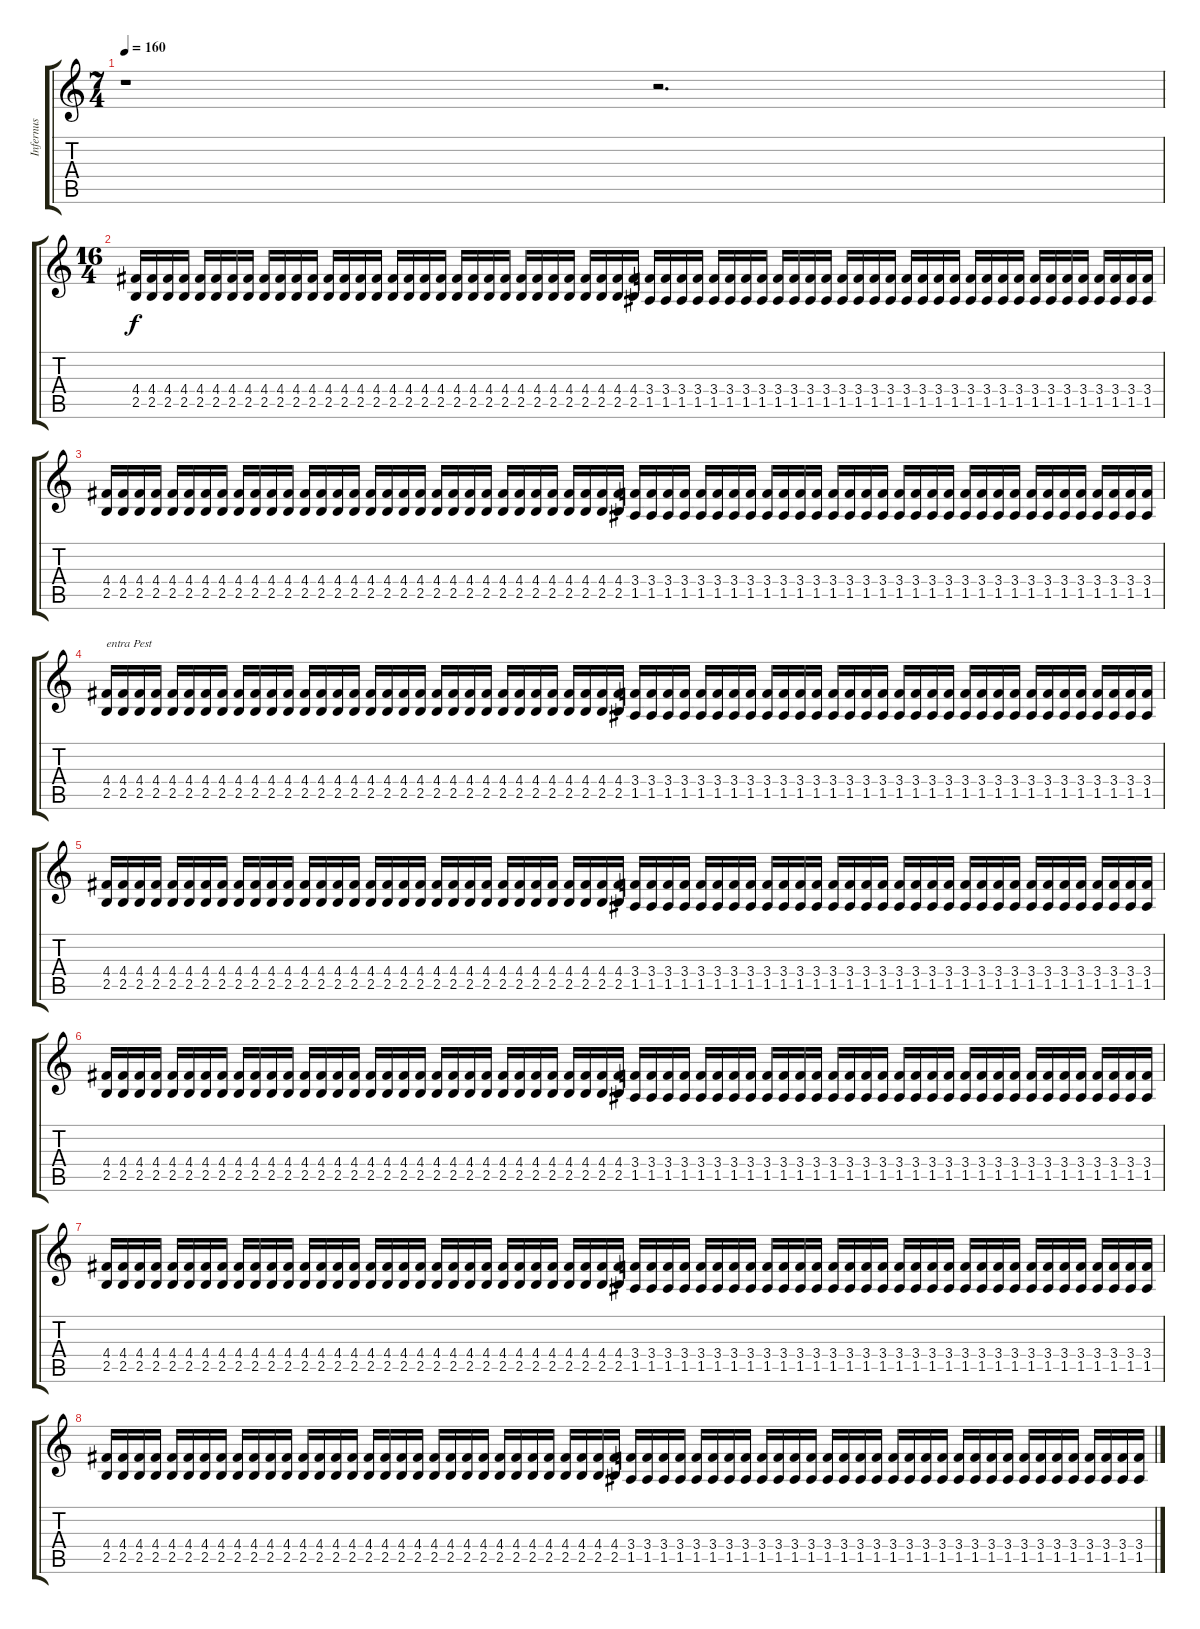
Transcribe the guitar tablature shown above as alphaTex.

\track ("Infernus" "Infernus") {instrument distortionguitar}
\staff {score tabs}
\tuning (E4 B3 G3 D3 A2 E2) {hide}
\ts (7 4)
\tempo 160
\clef g2
\ks c
r.1{dy f instrument distortionguitar} r.2{d} |
\ts (16 4)
(4.4 2.5).16{volume 3} (4.4 2.5).16 (4.4 2.5).16 (4.4 2.5).16 (4.4 2.5).16 (4.4 2.5).16 (4.4 2.5).16 (4.4 2.5).16{volume 4} (4.4 2.5).16 (4.4 2.5).16 (4.4 2.5).16 (4.4 2.5).16 (4.4 2.5).16 (4.4 2.5).16 (4.4 2.5).16 (4.4 2.5).16{volume 5} (4.4 2.5).16 (4.4 2.5).16 (4.4 2.5).16 (4.4 2.5).16 (4.4 2.5).16 (4.4 2.5).16 (4.4 2.5).16 (4.4 2.5).16{volume 6} (4.4 2.5).16 (4.4 2.5).16 (4.4 2.5).16 (4.4 2.5).16 (4.4 2.5).16 (4.4 2.5).16 (4.4 2.5).16 (4.4 2.5).16{volume 7} (3.4 1.5).16 (3.4 1.5).16 (3.4 1.5).16 (3.4 1.5).16 (3.4 1.5).16 (3.4 1.5).16 (3.4 1.5).16 (3.4 1.5).16{volume 8} (3.4 1.5).16 (3.4 1.5).16 (3.4 1.5).16 (3.4 1.5).16 (3.4 1.5).16 (3.4 1.5).16 (3.4 1.5).16 (3.4 1.5).16{volume 9} (3.4 1.5).16 (3.4 1.5).16 (3.4 1.5).16 (3.4 1.5).16 (3.4 1.5).16 (3.4 1.5).16 (3.4 1.5).16 (3.4 1.5).16{volume 10} (3.4 1.5).16 (3.4 1.5).16 (3.4 1.5).16 (3.4 1.5).16 (3.4 1.5).16 (3.4 1.5).16 (3.4 1.5).16 (3.4 1.5).16{volume 11} |
(4.4 2.5).16 (4.4 2.5).16 (4.4 2.5).16 (4.4 2.5).16 (4.4 2.5).16 (4.4 2.5).16 (4.4 2.5).16 (4.4 2.5).16{volume 12} (4.4 2.5).16 (4.4 2.5).16 (4.4 2.5).16 (4.4 2.5).16 (4.4 2.5).16 (4.4 2.5).16 (4.4 2.5).16 (4.4 2.5).16{volume 13} (4.4 2.5).16 (4.4 2.5).16 (4.4 2.5).16 (4.4 2.5).16 (4.4 2.5).16 (4.4 2.5).16 (4.4 2.5).16 (4.4 2.5).16{volume 14} (4.4 2.5).16 (4.4 2.5).16 (4.4 2.5).16 (4.4 2.5).16 (4.4 2.5).16 (4.4 2.5).16 (4.4 2.5).16 (4.4 2.5).16{volume 15} (3.4 1.5).16 (3.4 1.5).16 (3.4 1.5).16 (3.4 1.5).16 (3.4 1.5).16 (3.4 1.5).16 (3.4 1.5).16 (3.4 1.5).16 (3.4 1.5).16{volume 16} (3.4 1.5).16 (3.4 1.5).16 (3.4 1.5).16 (3.4 1.5).16 (3.4 1.5).16 (3.4 1.5).16 (3.4 1.5).16 (3.4 1.5).16 (3.4 1.5).16 (3.4 1.5).16 (3.4 1.5).16 (3.4 1.5).16 (3.4 1.5).16 (3.4 1.5).16 (3.4 1.5).16 (3.4 1.5).16 (3.4 1.5).16 (3.4 1.5).16 (3.4 1.5).16 (3.4 1.5).16 (3.4 1.5).16 (3.4 1.5).16 (3.4 1.5).16 |
(4.4 2.5).16{txt "entra Pest"} (4.4 2.5).16 (4.4 2.5).16 (4.4 2.5).16 (4.4 2.5).16 (4.4 2.5).16 (4.4 2.5).16 (4.4 2.5).16 (4.4 2.5).16 (4.4 2.5).16 (4.4 2.5).16 (4.4 2.5).16 (4.4 2.5).16 (4.4 2.5).16 (4.4 2.5).16 (4.4 2.5).16 (4.4 2.5).16 (4.4 2.5).16 (4.4 2.5).16 (4.4 2.5).16 (4.4 2.5).16 (4.4 2.5).16 (4.4 2.5).16 (4.4 2.5).16 (4.4 2.5).16 (4.4 2.5).16 (4.4 2.5).16 (4.4 2.5).16 (4.4 2.5).16 (4.4 2.5).16 (4.4 2.5).16 (4.4 2.5).16 (3.4 1.5).16 (3.4 1.5).16 (3.4 1.5).16 (3.4 1.5).16 (3.4 1.5).16 (3.4 1.5).16 (3.4 1.5).16 (3.4 1.5).16 (3.4 1.5).16 (3.4 1.5).16 (3.4 1.5).16 (3.4 1.5).16 (3.4 1.5).16 (3.4 1.5).16 (3.4 1.5).16 (3.4 1.5).16 (3.4 1.5).16 (3.4 1.5).16 (3.4 1.5).16 (3.4 1.5).16 (3.4 1.5).16 (3.4 1.5).16 (3.4 1.5).16 (3.4 1.5).16 (3.4 1.5).16 (3.4 1.5).16 (3.4 1.5).16 (3.4 1.5).16 (3.4 1.5).16 (3.4 1.5).16 (3.4 1.5).16 (3.4 1.5).16 |
(4.4 2.5).16 (4.4 2.5).16 (4.4 2.5).16 (4.4 2.5).16 (4.4 2.5).16 (4.4 2.5).16 (4.4 2.5).16 (4.4 2.5).16 (4.4 2.5).16 (4.4 2.5).16 (4.4 2.5).16 (4.4 2.5).16 (4.4 2.5).16 (4.4 2.5).16 (4.4 2.5).16 (4.4 2.5).16 (4.4 2.5).16 (4.4 2.5).16 (4.4 2.5).16 (4.4 2.5).16 (4.4 2.5).16 (4.4 2.5).16 (4.4 2.5).16 (4.4 2.5).16 (4.4 2.5).16 (4.4 2.5).16 (4.4 2.5).16 (4.4 2.5).16 (4.4 2.5).16 (4.4 2.5).16 (4.4 2.5).16 (4.4 2.5).16 (3.4 1.5).16 (3.4 1.5).16 (3.4 1.5).16 (3.4 1.5).16 (3.4 1.5).16 (3.4 1.5).16 (3.4 1.5).16 (3.4 1.5).16 (3.4 1.5).16 (3.4 1.5).16 (3.4 1.5).16 (3.4 1.5).16 (3.4 1.5).16 (3.4 1.5).16 (3.4 1.5).16 (3.4 1.5).16 (3.4 1.5).16 (3.4 1.5).16 (3.4 1.5).16 (3.4 1.5).16 (3.4 1.5).16 (3.4 1.5).16 (3.4 1.5).16 (3.4 1.5).16 (3.4 1.5).16 (3.4 1.5).16 (3.4 1.5).16 (3.4 1.5).16 (3.4 1.5).16 (3.4 1.5).16 (3.4 1.5).16 (3.4 1.5).16 |
(4.4 2.5).16 (4.4 2.5).16 (4.4 2.5).16 (4.4 2.5).16 (4.4 2.5).16 (4.4 2.5).16 (4.4 2.5).16 (4.4 2.5).16 (4.4 2.5).16 (4.4 2.5).16 (4.4 2.5).16 (4.4 2.5).16 (4.4 2.5).16 (4.4 2.5).16 (4.4 2.5).16 (4.4 2.5).16 (4.4 2.5).16 (4.4 2.5).16 (4.4 2.5).16 (4.4 2.5).16 (4.4 2.5).16 (4.4 2.5).16 (4.4 2.5).16 (4.4 2.5).16 (4.4 2.5).16 (4.4 2.5).16 (4.4 2.5).16 (4.4 2.5).16 (4.4 2.5).16 (4.4 2.5).16 (4.4 2.5).16 (4.4 2.5).16 (3.4 1.5).16 (3.4 1.5).16 (3.4 1.5).16 (3.4 1.5).16 (3.4 1.5).16 (3.4 1.5).16 (3.4 1.5).16 (3.4 1.5).16 (3.4 1.5).16 (3.4 1.5).16 (3.4 1.5).16 (3.4 1.5).16 (3.4 1.5).16 (3.4 1.5).16 (3.4 1.5).16 (3.4 1.5).16 (3.4 1.5).16 (3.4 1.5).16 (3.4 1.5).16 (3.4 1.5).16 (3.4 1.5).16 (3.4 1.5).16 (3.4 1.5).16 (3.4 1.5).16 (3.4 1.5).16 (3.4 1.5).16 (3.4 1.5).16 (3.4 1.5).16 (3.4 1.5).16 (3.4 1.5).16 (3.4 1.5).16 (3.4 1.5).16 |
(4.4 2.5).16 (4.4 2.5).16 (4.4 2.5).16 (4.4 2.5).16 (4.4 2.5).16 (4.4 2.5).16 (4.4 2.5).16 (4.4 2.5).16 (4.4 2.5).16 (4.4 2.5).16 (4.4 2.5).16 (4.4 2.5).16 (4.4 2.5).16 (4.4 2.5).16 (4.4 2.5).16 (4.4 2.5).16 (4.4 2.5).16 (4.4 2.5).16 (4.4 2.5).16 (4.4 2.5).16 (4.4 2.5).16 (4.4 2.5).16 (4.4 2.5).16 (4.4 2.5).16 (4.4 2.5).16 (4.4 2.5).16 (4.4 2.5).16 (4.4 2.5).16 (4.4 2.5).16 (4.4 2.5).16 (4.4 2.5).16 (4.4 2.5).16 (3.4 1.5).16 (3.4 1.5).16 (3.4 1.5).16 (3.4 1.5).16 (3.4 1.5).16 (3.4 1.5).16 (3.4 1.5).16 (3.4 1.5).16 (3.4 1.5).16 (3.4 1.5).16 (3.4 1.5).16 (3.4 1.5).16 (3.4 1.5).16 (3.4 1.5).16 (3.4 1.5).16 (3.4 1.5).16 (3.4 1.5).16 (3.4 1.5).16 (3.4 1.5).16 (3.4 1.5).16 (3.4 1.5).16 (3.4 1.5).16 (3.4 1.5).16 (3.4 1.5).16 (3.4 1.5).16 (3.4 1.5).16 (3.4 1.5).16 (3.4 1.5).16 (3.4 1.5).16 (3.4 1.5).16 (3.4 1.5).16 (3.4 1.5).16 |
(4.4 2.5).16 (4.4 2.5).16 (4.4 2.5).16 (4.4 2.5).16 (4.4 2.5).16 (4.4 2.5).16 (4.4 2.5).16 (4.4 2.5).16 (4.4 2.5).16 (4.4 2.5).16 (4.4 2.5).16 (4.4 2.5).16 (4.4 2.5).16 (4.4 2.5).16 (4.4 2.5).16 (4.4 2.5).16 (4.4 2.5).16 (4.4 2.5).16 (4.4 2.5).16 (4.4 2.5).16 (4.4 2.5).16 (4.4 2.5).16 (4.4 2.5).16 (4.4 2.5).16 (4.4 2.5).16 (4.4 2.5).16 (4.4 2.5).16 (4.4 2.5).16 (4.4 2.5).16 (4.4 2.5).16 (4.4 2.5).16 (4.4 2.5).16 (3.4 1.5).16 (3.4 1.5).16 (3.4 1.5).16 (3.4 1.5).16 (3.4 1.5).16 (3.4 1.5).16 (3.4 1.5).16 (3.4 1.5).16 (3.4 1.5).16 (3.4 1.5).16 (3.4 1.5).16 (3.4 1.5).16 (3.4 1.5).16 (3.4 1.5).16 (3.4 1.5).16 (3.4 1.5).16 (3.4 1.5).16 (3.4 1.5).16 (3.4 1.5).16 (3.4 1.5).16 (3.4 1.5).16 (3.4 1.5).16 (3.4 1.5).16 (3.4 1.5).16 (3.4 1.5).16 (3.4 1.5).16 (3.4 1.5).16 (3.4 1.5).16 (3.4 1.5).16 (3.4 1.5).16 (3.4 1.5).16 (3.4 1.5).16
